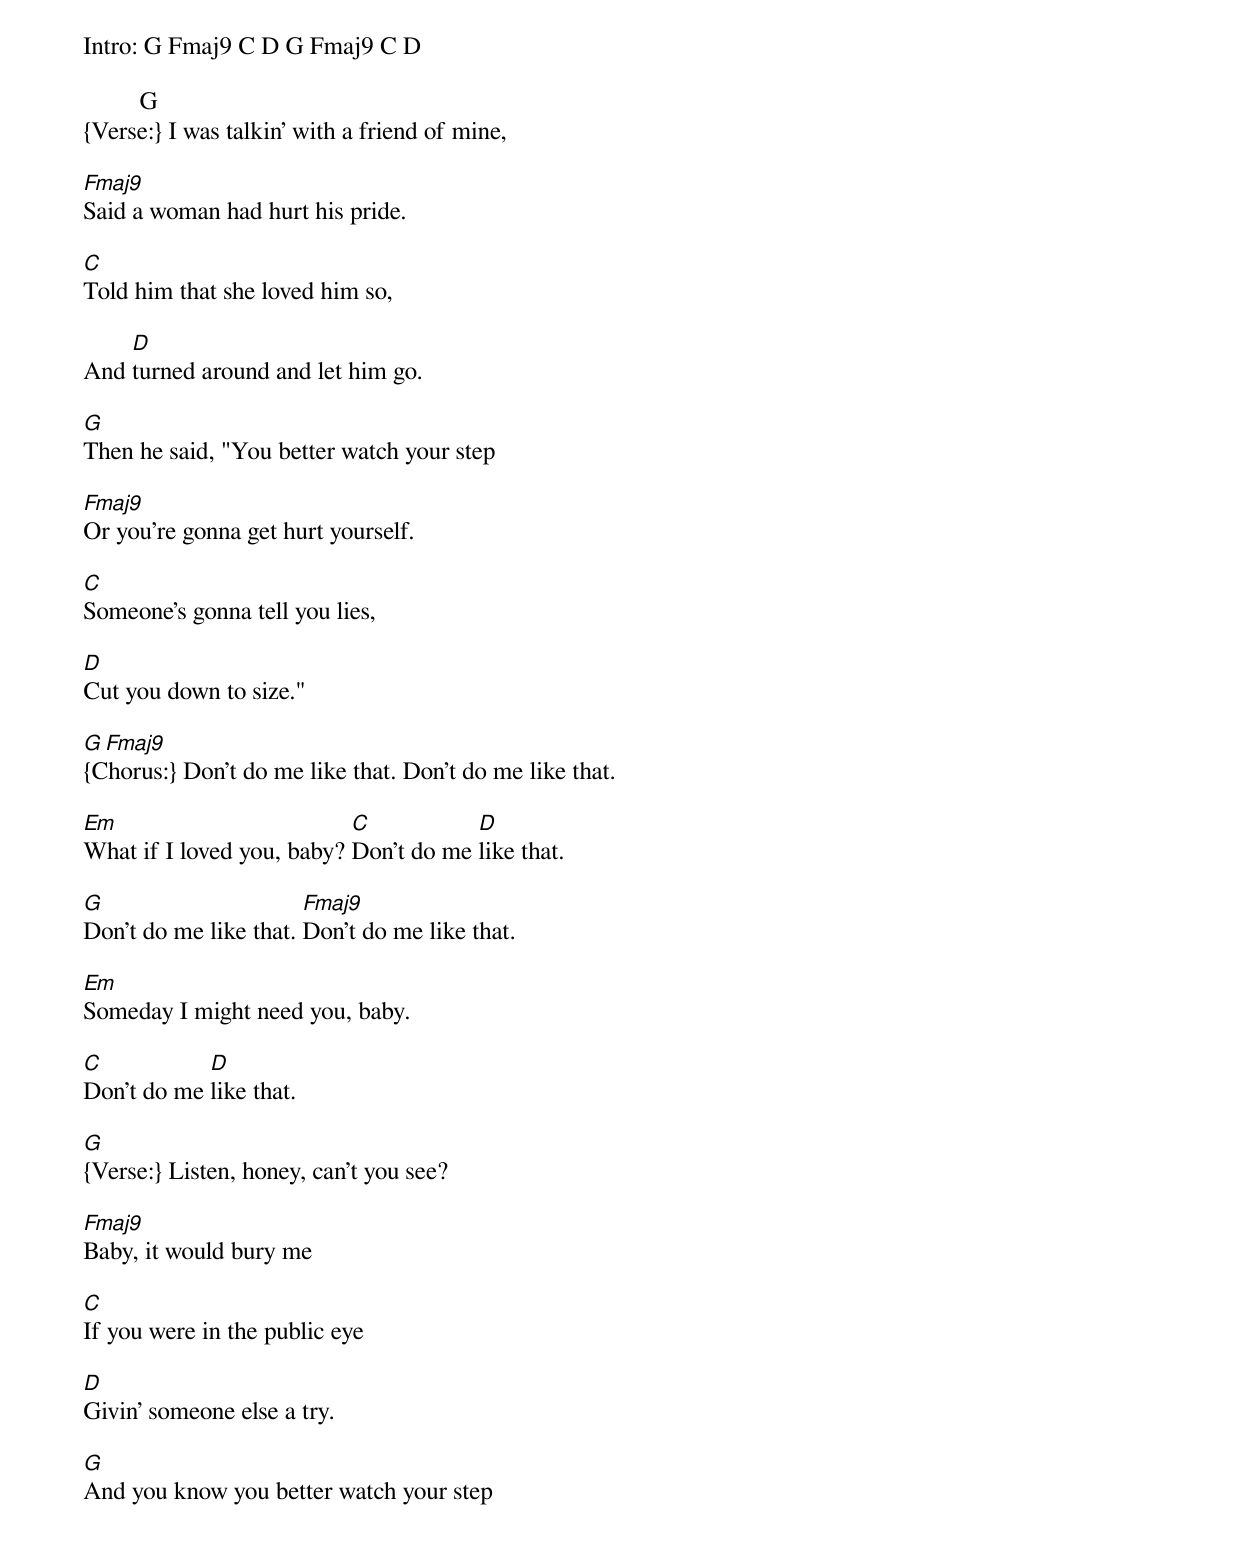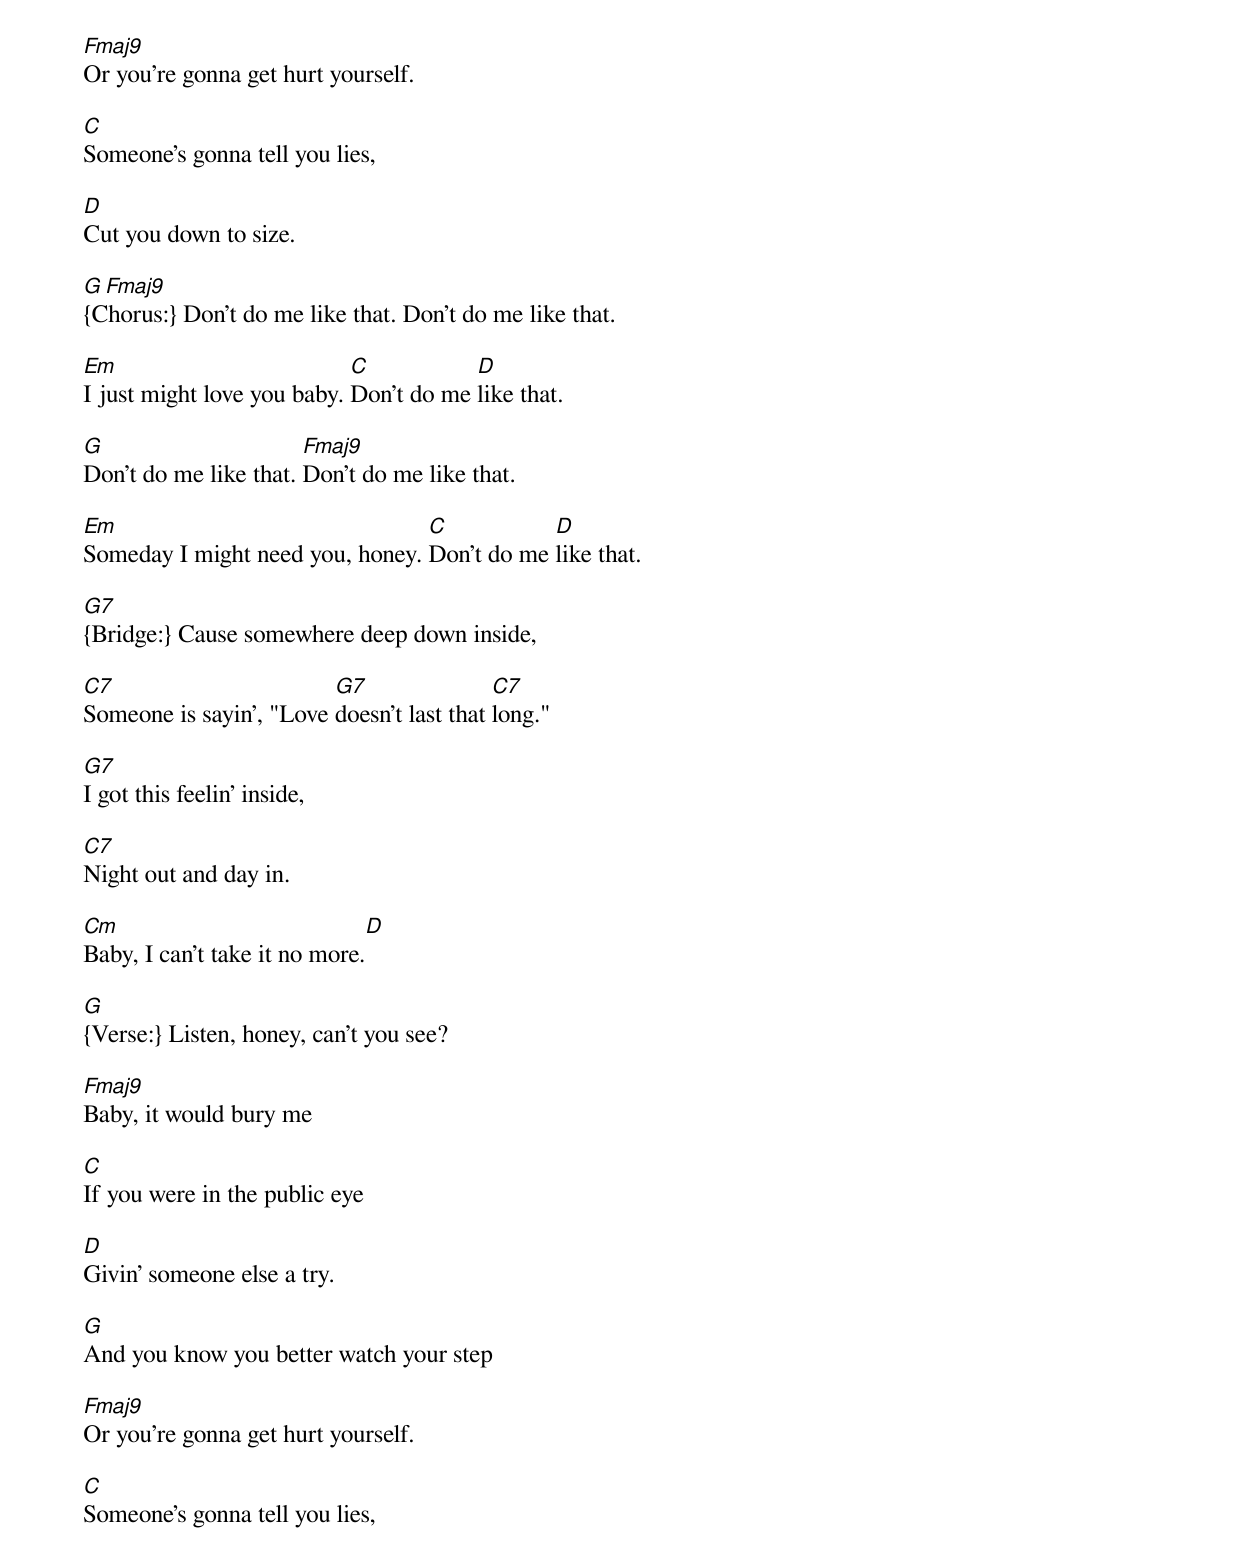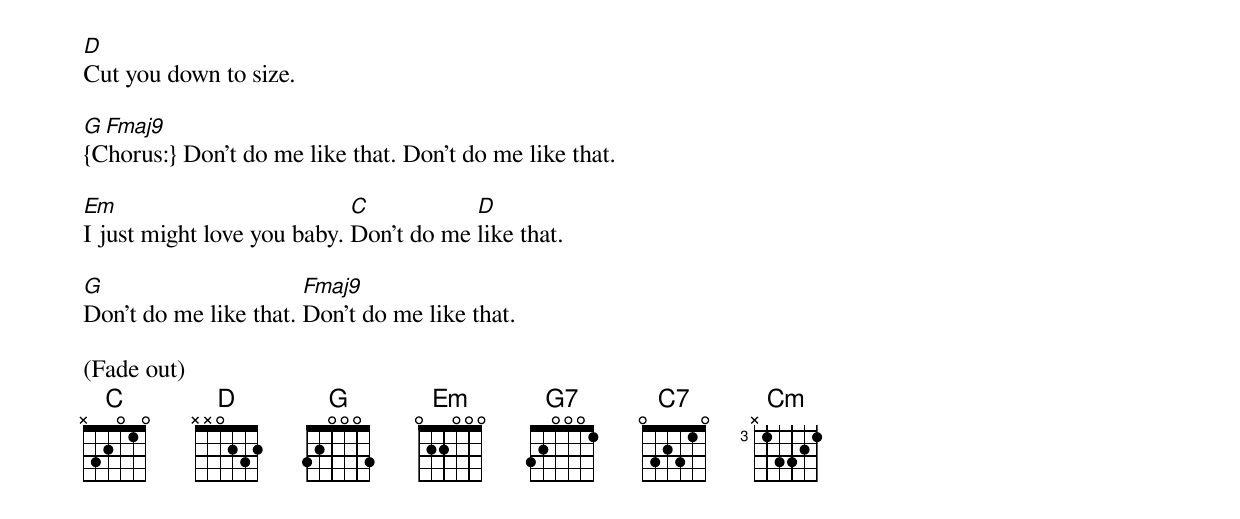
Intro: G Fmaj9 C D G Fmaj9 C D

         G
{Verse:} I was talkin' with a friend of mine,

Fmaj9
Said a woman had hurt his pride.

C
Told him that she loved him so,

    D
And turned around and let him go.

G
Then he said, "You better watch your step

Fmaj9
Or you're gonna get hurt yourself.

C
Someone's gonna tell you lies,

D
Cut you down to size."

          G                      Fmaj9
{Chorus:} Don't do me like that. Don't do me like that.

Em                         C           D
What if I loved you, baby? Don't do me like that.

G                      Fmaj9
Don't do me like that. Don't do me like that.

Em
Someday I might need you, baby.

C           D
Don't do me like that.

         G
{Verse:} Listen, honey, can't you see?

Fmaj9
Baby, it would bury me

C
If you were in the public eye

D
Givin' someone else a try.

G
And you know you better watch your step

Fmaj9
Or you're gonna get hurt yourself.

C
Someone's gonna tell you lies,

D
Cut you down to size.

          G                      Fmaj9
{Chorus:} Don't do me like that. Don't do me like that.

Em                          C           D
I just might love you baby. Don't do me like that.

G                      Fmaj9
Don't do me like that. Don't do me like that.

Em                               C           D
Someday I might need you, honey. Don't do me like that.

                G7
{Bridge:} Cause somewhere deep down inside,

C7                       G7                C7
Someone is sayin', "Love doesn't last that long."

G7
I got this feelin' inside,

C7
Night out and day in.

Cm                            D
Baby, I can't take it no more.

         G
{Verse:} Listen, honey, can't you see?

Fmaj9
Baby, it would bury me

C
If you were in the public eye

D
Givin' someone else a try.

G
And you know you better watch your step

Fmaj9
Or you're gonna get hurt yourself.

C
Someone's gonna tell you lies,

D
Cut you down to size.

          G                      Fmaj9
{Chorus:} Don't do me like that. Don't do me like that.

Em                          C           D
I just might love you baby. Don't do me like that.

G                      Fmaj9
Don't do me like that. Don't do me like that.

(Fade out)
